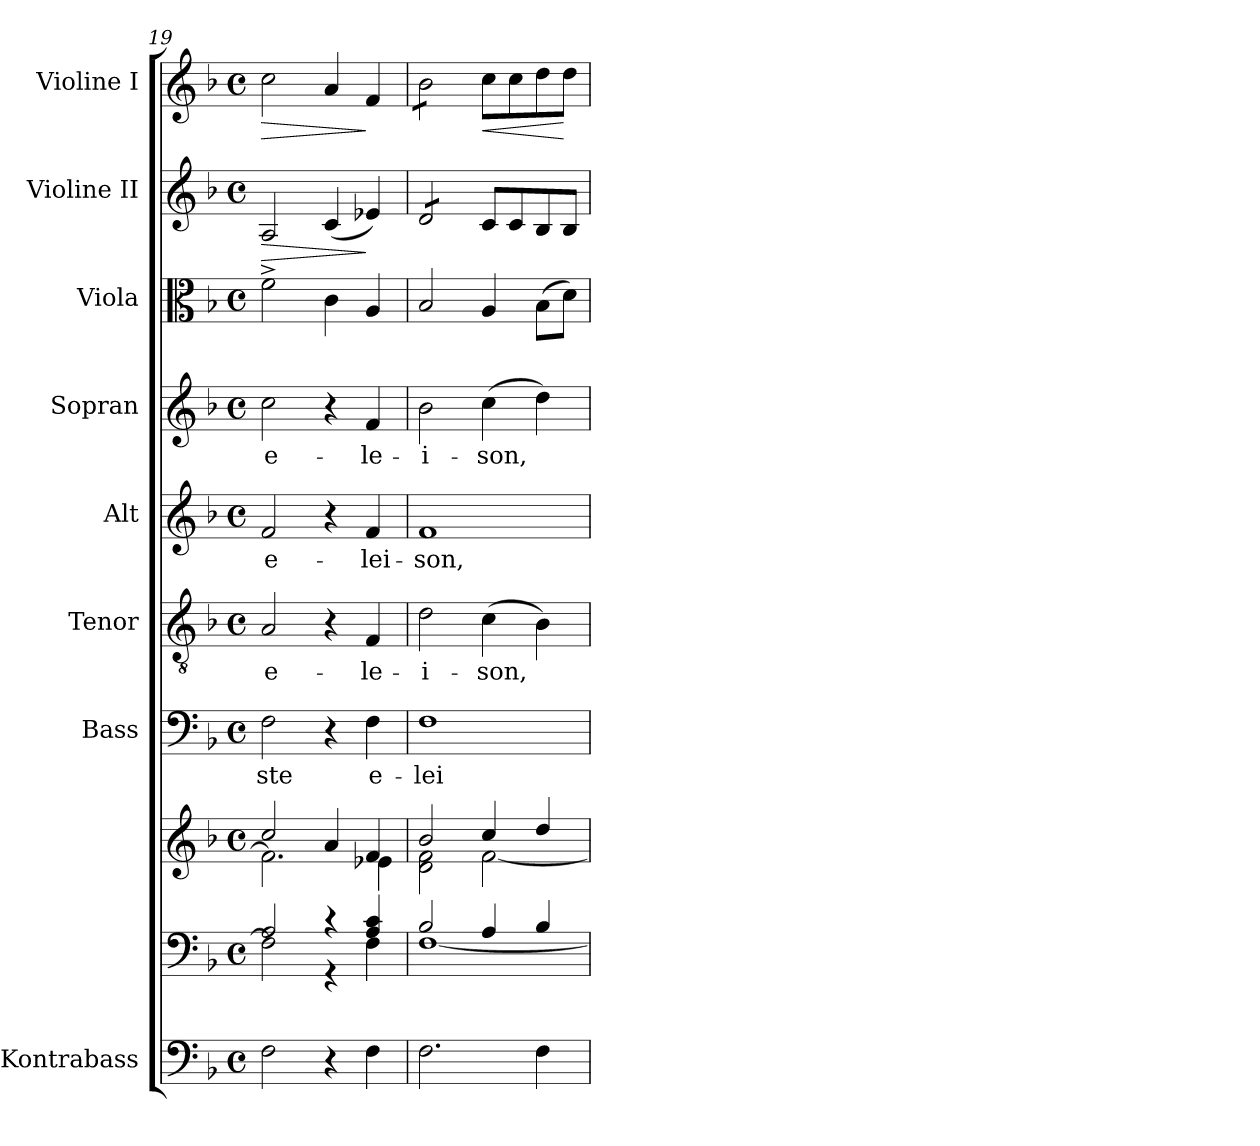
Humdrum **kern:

**kern	**kern	**kern	**kern	**text	**kern	**text	**kern	**text	**kern	**text	**kern	**kern	**dynam	**kern	**dynam
*part9	*part8	*part8	*part7	*part7	*part6	*part6	*part5	*part5	*part4	*part4	*part3	*part2	*part2	*part1	*part1
*staff10	*staff9	*staff8	*staff7	*staff7	*staff6	*staff6	*staff5	*staff5	*staff4	*staff4	*staff3	*staff2	*staff2	*staff1	*staff1
*I"Kontrabass	*	*	*I"Bass	*	*I"Tenor	*	*I"Alt	*	*I"Sopran	*	*I"Viola	*I"Violine II	*	*I"Violine I	*
*I'Kb.	*	*	*I'B.	*	*I'T.	*	*I'A.	*	*I'S.	*	*I'Vla.	*I'Vl. II	*	*I'Vl. I	*
*clefF4	*clefF4	*clefG2	*clefF4	*	*clefGv2	*	*clefG2	*	*clefG2	*	*clefC3	*clefG2	*	*clefG2	*
*ITrd7c12	*	*	*	*	*	*	*	*	*	*	*	*	*	*	*
*k[b-]	*k[b-]	*k[b-]	*k[b-]	*	*k[b-]	*	*k[b-]	*	*k[b-]	*	*k[b-]	*k[b-]	*	*k[b-]	*
*F:	*F:	*F:	*F:	*	*F:	*	*F:	*	*F:	*	*F:	*F:	*	*F:	*
*M4/4	*M4/4	*M4/4	*M4/4	*	*M4/4	*	*M4/4	*	*M4/4	*	*M4/4	*M4/4	*	*M4/4	*
*met(c)	*met(c)	*met(c)	*met(c)	*	*met(c)	*	*met(c)	*	*met(c)	*	*met(c)	*met(c)	*	*met(c)	*
=19	=19	=19	=19	=19	=19	=19	=19	=19	=19	=19	=19	=19	=19	=19	=19
*	*^	*^	*	*	*	*	*	*	*	*	*	*	*	*	*
!	!	!	!	!	!	!LO:LY:b	!	!LO:LY:b	!	!LO:LY:b	!	!LO:LY:b	!	!	!LO:HP:b	!	!LO:HP:b
2FF\	2A/	2F\]	2cc/	2.f\]	2F\	-ste	2A/	e-	2f/	e-	2cc\	e-	2f^>\	2A/	>	2cc\	>
4r	4r	4r	4a/	.	4r	.	4r	.	4r	.	4r	.	4c\	(<4c/	.	4a/	.
!	!	!	!	!	!	!LO:LY:b	!	!LO:LY:b	!	!LO:LY:b	!	!LO:LY:b	!	!	!	!	!
4FF\	4A/ 4c/	4F\	4f/	4e-X\	4F\	e-	4F/	-le-	4f/	-lei-	4f/	-le-	4A/	4e-X/)	]	4f/	]
!!LO:PB:g=z
=20	=20	=20	=20	=20	=20	=20	=20	=20	=20	=20	=20	=20	=20	=20	=20	=20	=20
!	!	!	!	!	!	!LO:LY:b	!	!LO:LY:b	!	!LO:LY:b	!	!LO:LY:b	!	!	!	!	!
*	*	*	*	*	*	*	*	*	*	*	*	*	*	*tremolo	*	*	*
*	*	*	*	*	*	*	*	*	*	*	*	*	*	*	*	*tremolo	*
2.FF\	2B-/	[<1F	2b-/	2d\ 2f\	1F	-lei-	2d\	-i-	1f	-son,	2b-\	-i-	2B-/	8d/L	.	8b-\L	.
.	.	.	.	.	.	.	.	.	.	.	.	.	.	8d/	.	8b-\	.
.	.	.	.	.	.	.	.	.	.	.	.	.	.	8d/	.	8b-\	.
.	.	.	.	.	.	.	.	.	.	.	.	.	.	8d/J	.	8b-\J	.
*	*	*	*	*	*	*	*	*	*	*	*	*	*	*	*	*Xtremolo	*
*	*	*	*	*	*	*	*	*	*	*	*	*	*	*Xtremolo	*	*	*
!	!	!	!	!	!	!	!	!LO:LY:b	!	!	!	!LO:LY:b	!	!	!	!	!LO:HP:b
.	4A/	.	4cc/	[<2f\	.	.	(>4c\	-son,	.	.	(>4cc\	-son,	4A/	8c/L	.	8cc\L	<
.	.	.	.	.	.	.	.	.	.	.	.	.	.	8c/	.	8cc\	.
4FF\	4B-/	.	4dd/	.	.	.	4B-\)	.	.	.	4dd\)	.	(>8B-\L	8B-/	.	8dd\	.
.	.	.	.	.	.	.	.	.	.	.	.	.	8d\J)	8B-/J	.	8dd\J	[
*	*v	*v	*	*	*	*	*	*	*	*	*	*	*	*	*	*	*
*	*	*v	*v	*	*	*	*	*	*	*	*	*	*	*	*	*
=	=	=	=	=	=	=	=	=	=	=	=	=	=	=	=
*-	*-	*-	*-	*-	*-	*-	*-	*-	*-	*-	*-	*-	*-	*-	*-
